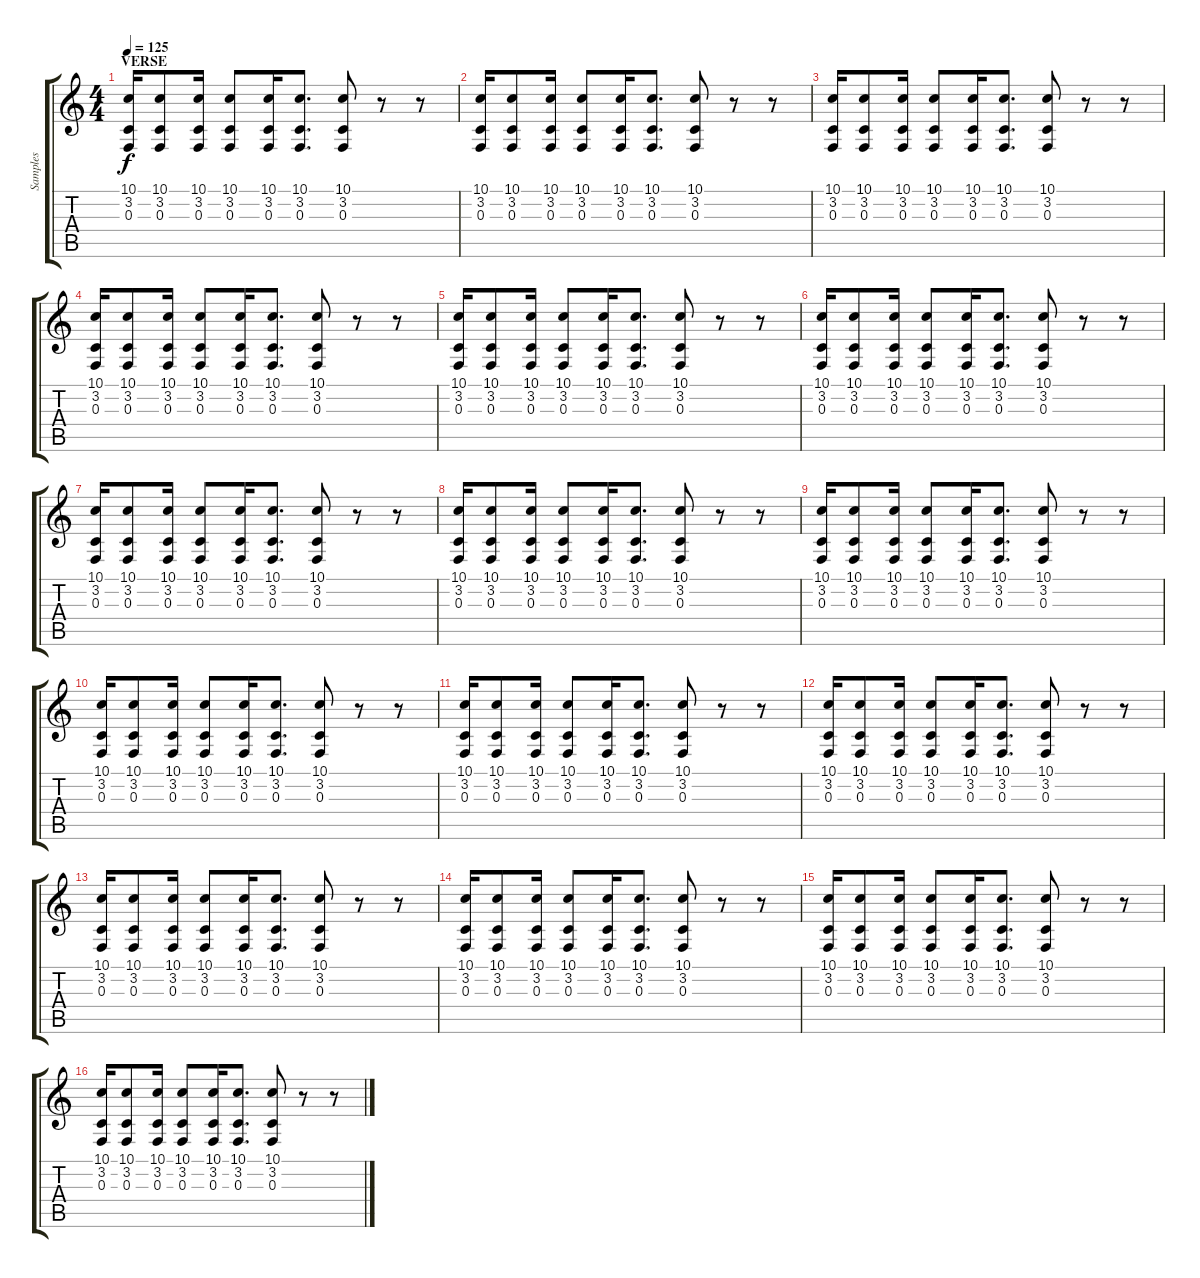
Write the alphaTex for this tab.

\track ("Samples" "Samples") {instrument timpani}
\staff {score tabs}
\tuning (D4 A3 F3 C3 G2 C2) {hide}
\ts (4 4)
\section ("" "VERSE")
\tempo 125
\clef g2
\ks c
(10.1 3.2 0.3).16{dy f} (10.1 3.2 0.3).8 (10.1 3.2 0.3).16 (10.1 3.2 0.3).8 (10.1 3.2 0.3).16 (10.1 3.2 0.3).8{d} (10.1 3.2 0.3).8 r.8 r.8 |
(10.1 3.2 0.3).16 (10.1 3.2 0.3).8 (10.1 3.2 0.3).16 (10.1 3.2 0.3).8 (10.1 3.2 0.3).16 (10.1 3.2 0.3).8{d} (10.1 3.2 0.3).8 r.8 r.8 |
(10.1 3.2 0.3).16 (10.1 3.2 0.3).8 (10.1 3.2 0.3).16 (10.1 3.2 0.3).8 (10.1 3.2 0.3).16 (10.1 3.2 0.3).8{d} (10.1 3.2 0.3).8 r.8 r.8 |
(10.1 3.2 0.3).16 (10.1 3.2 0.3).8 (10.1 3.2 0.3).16 (10.1 3.2 0.3).8 (10.1 3.2 0.3).16 (10.1 3.2 0.3).8{d} (10.1 3.2 0.3).8 r.8 r.8 |
(10.1 3.2 0.3).16 (10.1 3.2 0.3).8 (10.1 3.2 0.3).16 (10.1 3.2 0.3).8 (10.1 3.2 0.3).16 (10.1 3.2 0.3).8{d} (10.1 3.2 0.3).8 r.8 r.8 |
(10.1 3.2 0.3).16 (10.1 3.2 0.3).8 (10.1 3.2 0.3).16 (10.1 3.2 0.3).8 (10.1 3.2 0.3).16 (10.1 3.2 0.3).8{d} (10.1 3.2 0.3).8 r.8 r.8 |
(10.1 3.2 0.3).16 (10.1 3.2 0.3).8 (10.1 3.2 0.3).16 (10.1 3.2 0.3).8 (10.1 3.2 0.3).16 (10.1 3.2 0.3).8{d} (10.1 3.2 0.3).8 r.8 r.8 |
(10.1 3.2 0.3).16 (10.1 3.2 0.3).8 (10.1 3.2 0.3).16 (10.1 3.2 0.3).8 (10.1 3.2 0.3).16 (10.1 3.2 0.3).8{d} (10.1 3.2 0.3).8 r.8 r.8 |
(10.1 3.2 0.3).16 (10.1 3.2 0.3).8 (10.1 3.2 0.3).16 (10.1 3.2 0.3).8 (10.1 3.2 0.3).16 (10.1 3.2 0.3).8{d} (10.1 3.2 0.3).8 r.8 r.8 |
(10.1 3.2 0.3).16 (10.1 3.2 0.3).8 (10.1 3.2 0.3).16 (10.1 3.2 0.3).8 (10.1 3.2 0.3).16 (10.1 3.2 0.3).8{d} (10.1 3.2 0.3).8 r.8 r.8 |
(10.1 3.2 0.3).16 (10.1 3.2 0.3).8 (10.1 3.2 0.3).16 (10.1 3.2 0.3).8 (10.1 3.2 0.3).16 (10.1 3.2 0.3).8{d} (10.1 3.2 0.3).8 r.8 r.8 |
(10.1 3.2 0.3).16 (10.1 3.2 0.3).8 (10.1 3.2 0.3).16 (10.1 3.2 0.3).8 (10.1 3.2 0.3).16 (10.1 3.2 0.3).8{d} (10.1 3.2 0.3).8 r.8 r.8 |
(10.1 3.2 0.3).16 (10.1 3.2 0.3).8 (10.1 3.2 0.3).16 (10.1 3.2 0.3).8 (10.1 3.2 0.3).16 (10.1 3.2 0.3).8{d} (10.1 3.2 0.3).8 r.8 r.8 |
(10.1 3.2 0.3).16 (10.1 3.2 0.3).8 (10.1 3.2 0.3).16 (10.1 3.2 0.3).8 (10.1 3.2 0.3).16 (10.1 3.2 0.3).8{d} (10.1 3.2 0.3).8 r.8 r.8 |
(10.1 3.2 0.3).16 (10.1 3.2 0.3).8 (10.1 3.2 0.3).16 (10.1 3.2 0.3).8 (10.1 3.2 0.3).16 (10.1 3.2 0.3).8{d} (10.1 3.2 0.3).8 r.8 r.8 |
(10.1 3.2 0.3).16 (10.1 3.2 0.3).8 (10.1 3.2 0.3).16 (10.1 3.2 0.3).8 (10.1 3.2 0.3).16 (10.1 3.2 0.3).8{d} (10.1 3.2 0.3).8 r.8 r.8
